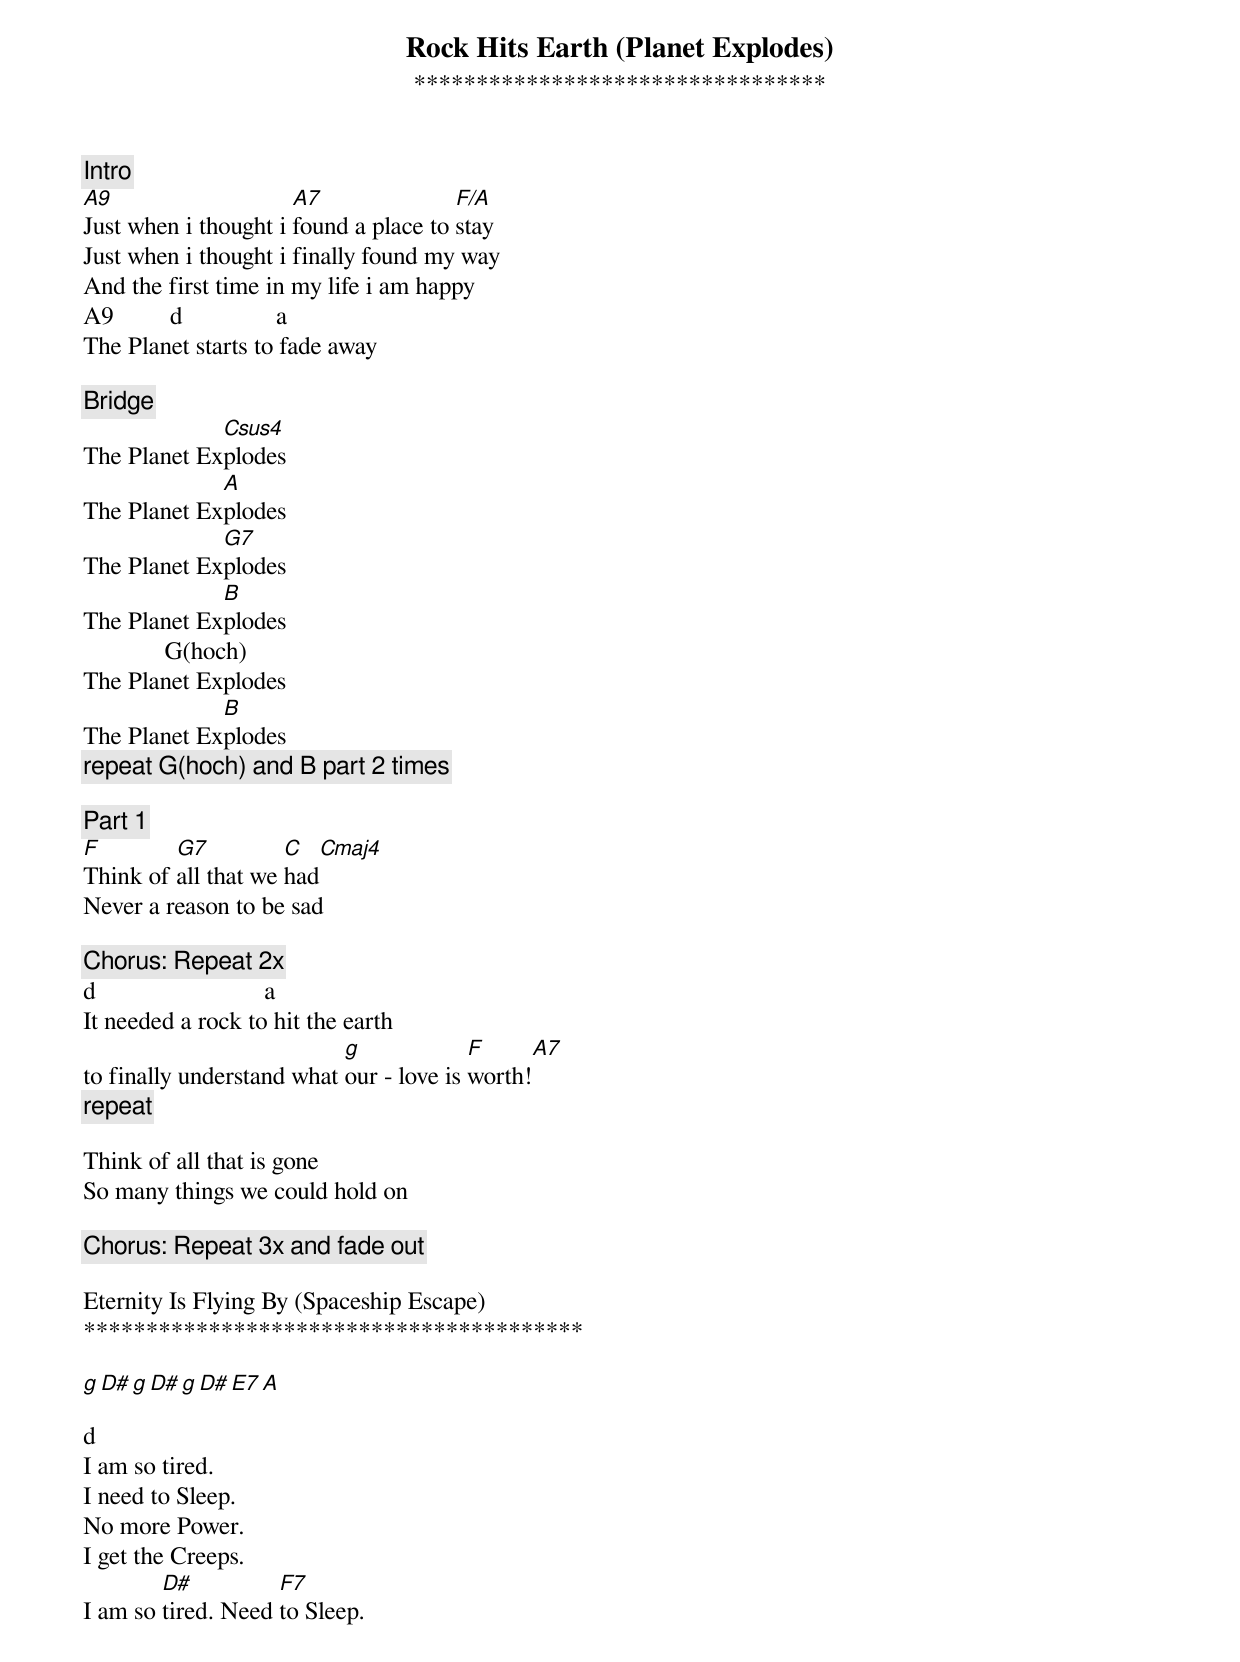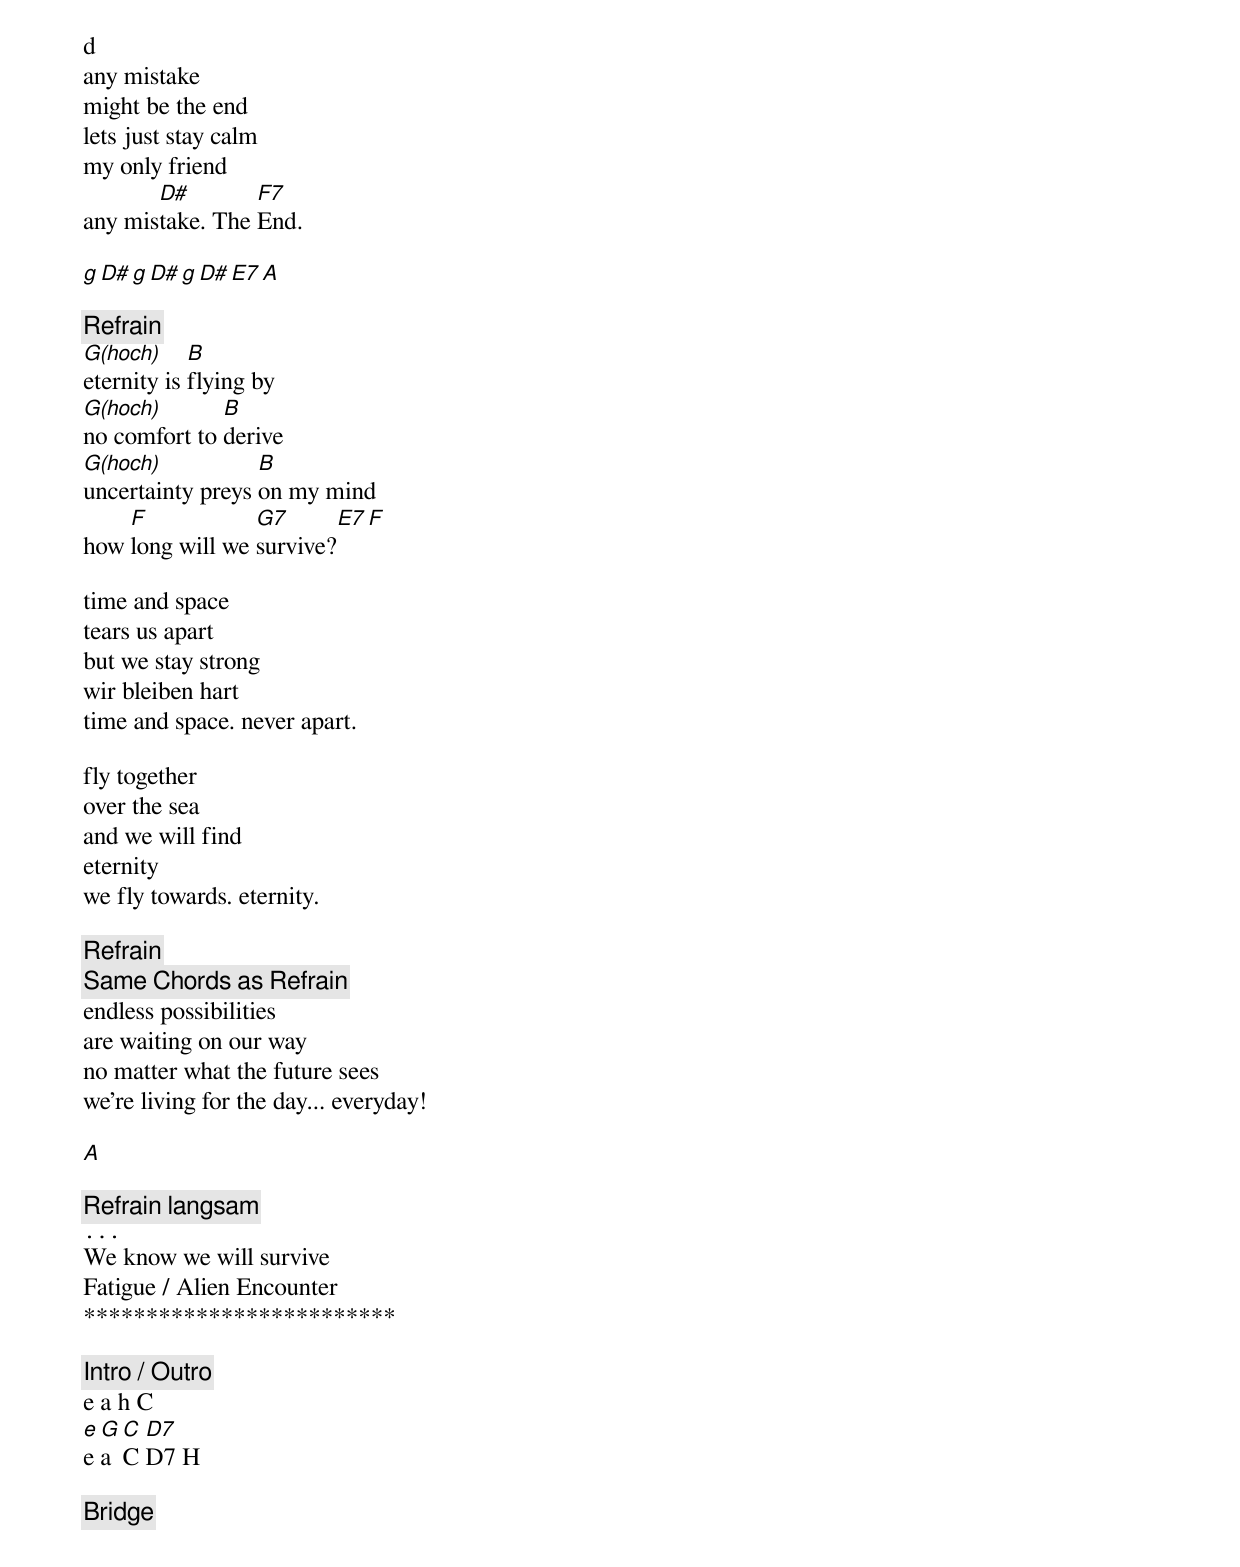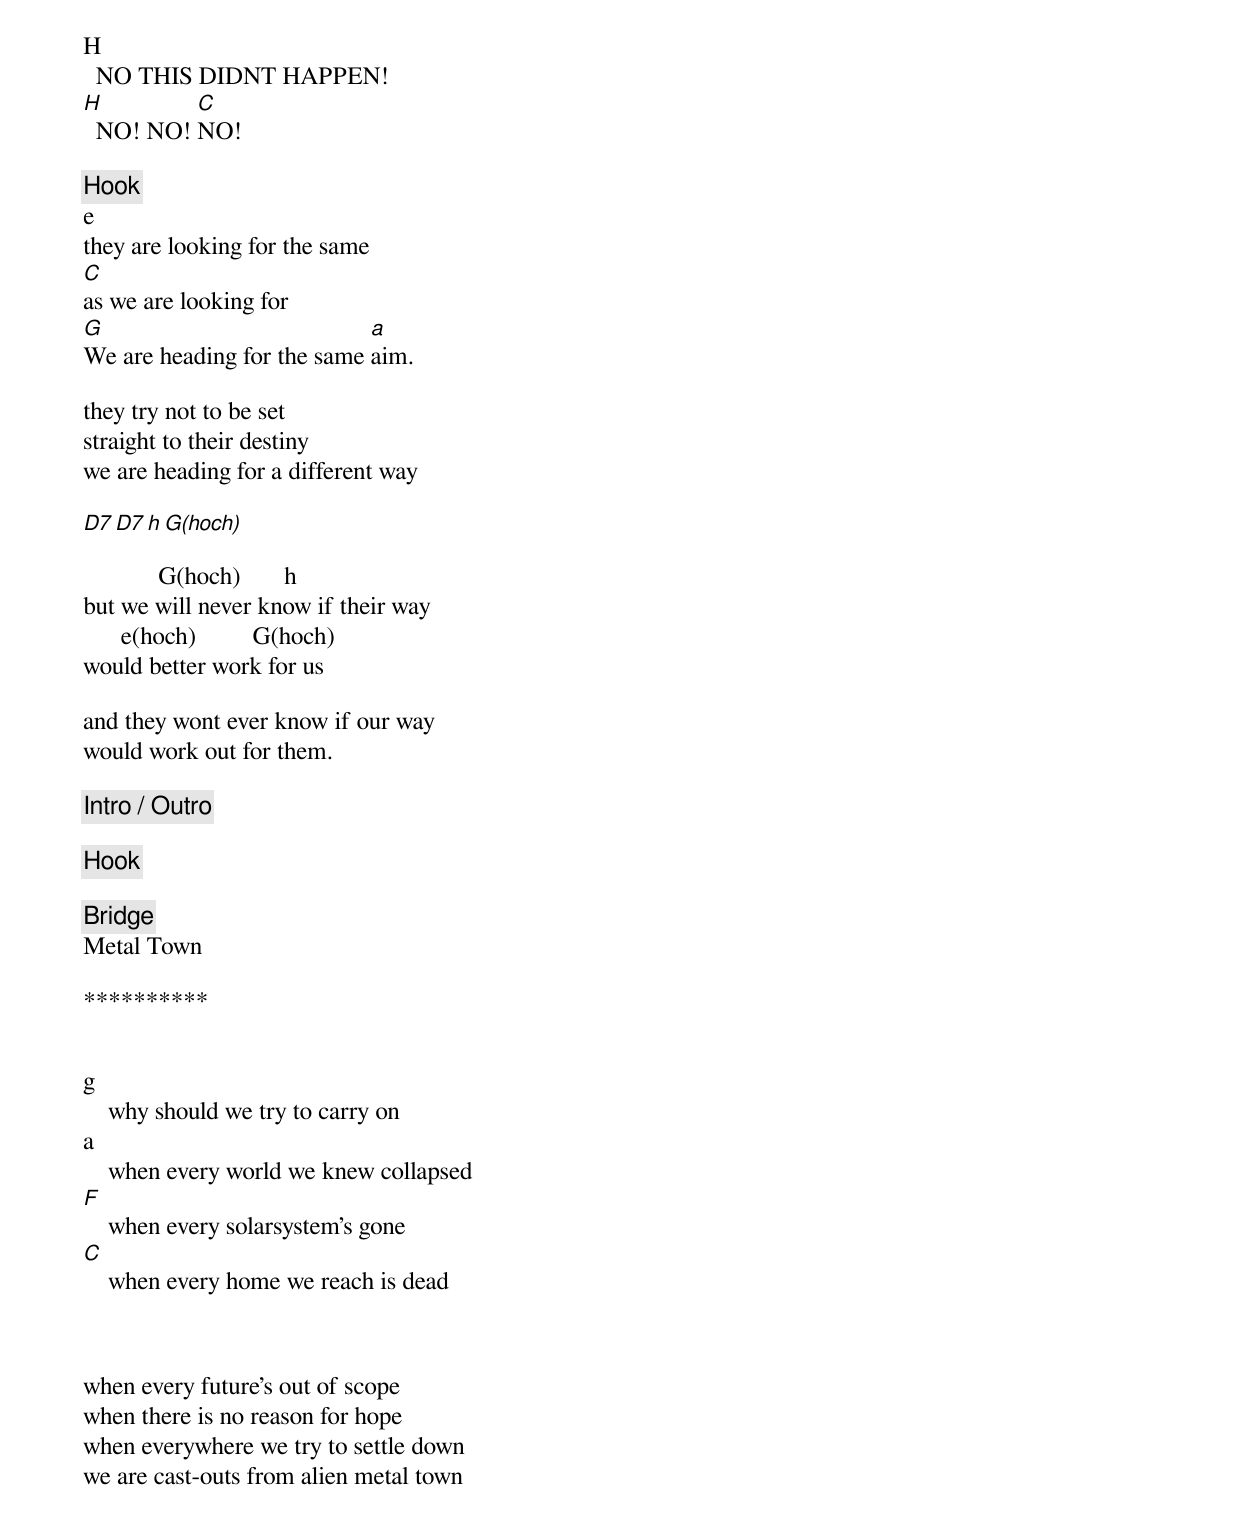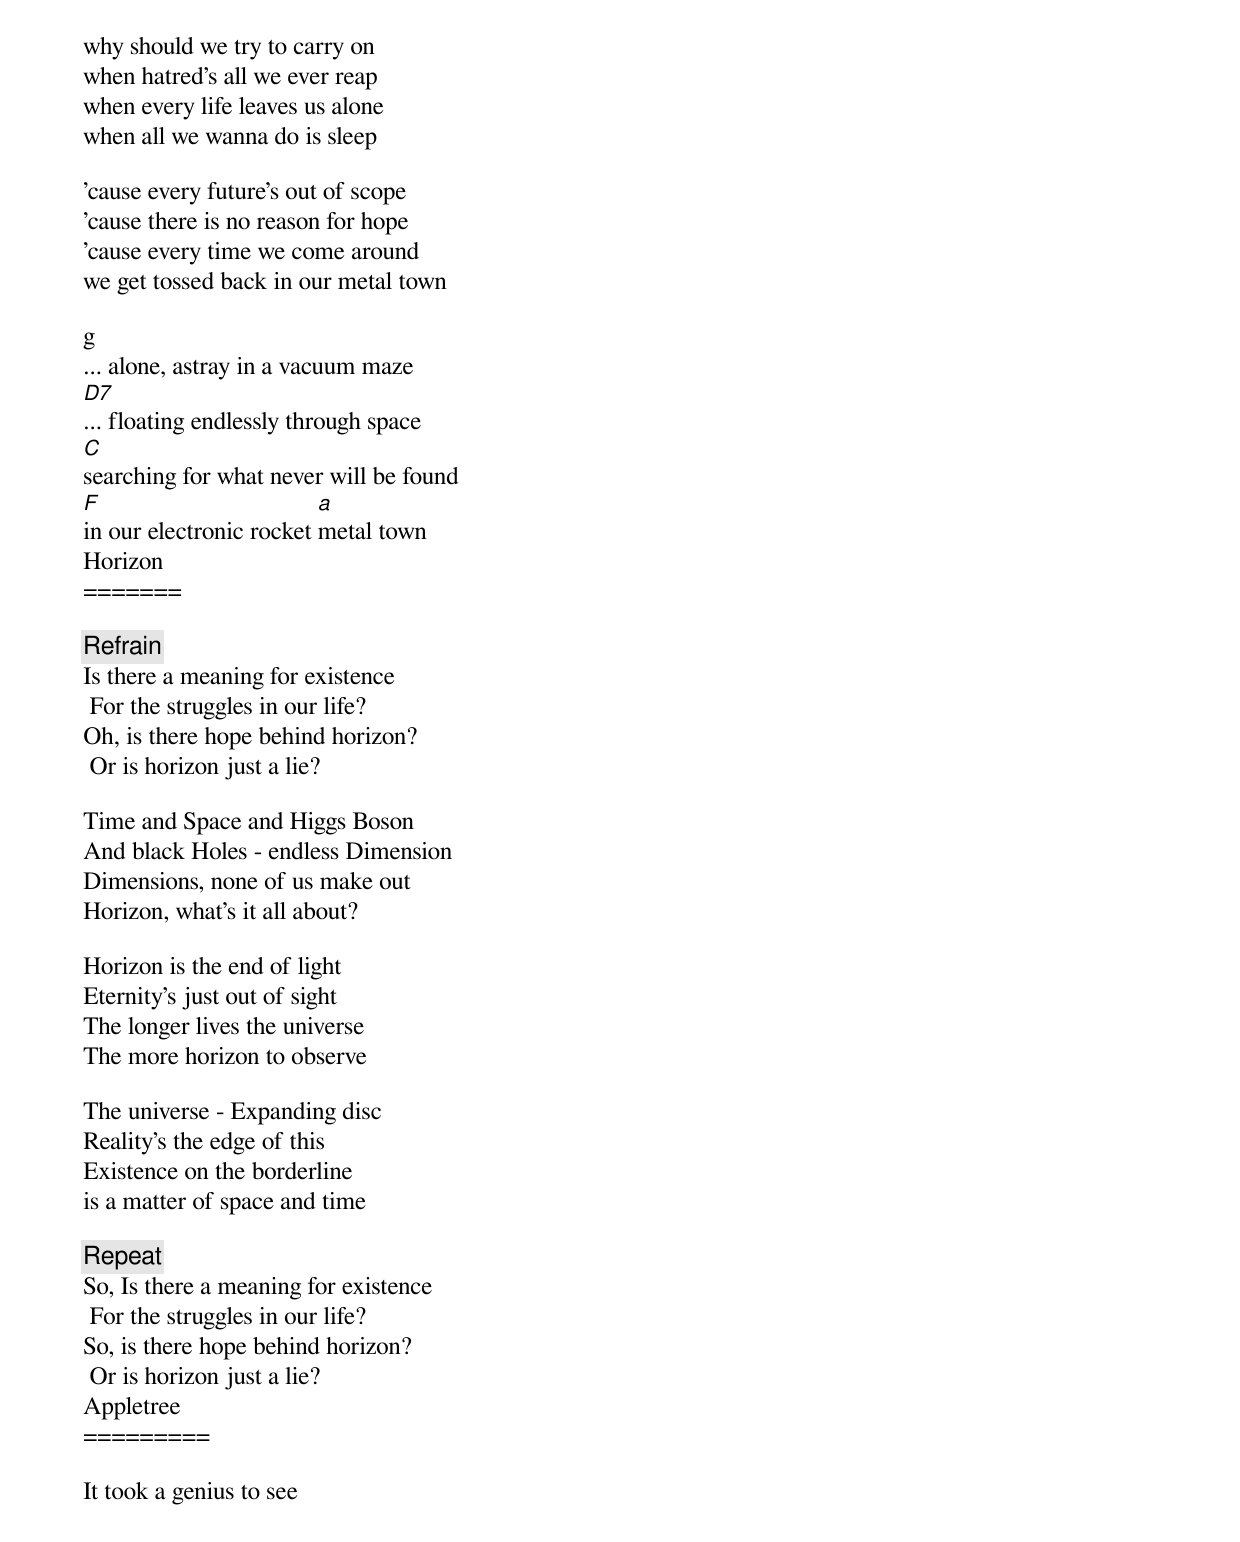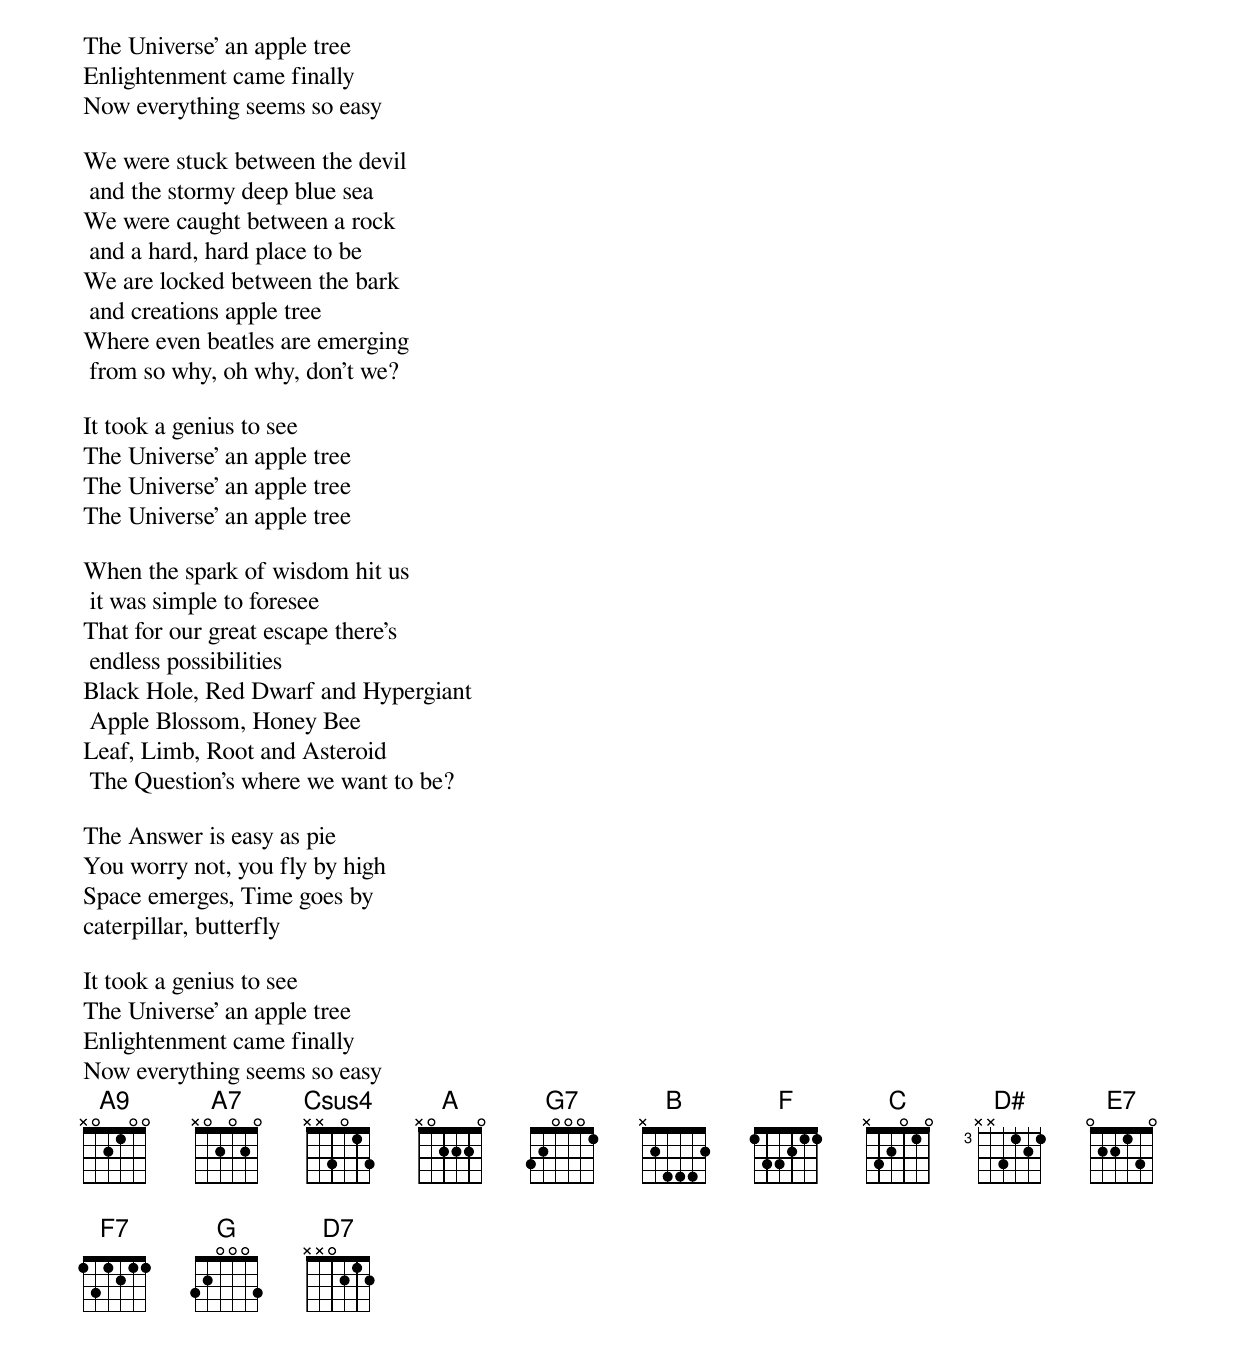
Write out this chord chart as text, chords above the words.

Rock Hits Earth (Planet Explodes)
*********************************

[ Intro ]
A9                    A7               F/A
Just when i thought i found a place to stay
Just when i thought i finally found my way
And the first time in my life i am happy
A9         d               a
The Planet starts to fade away

[ Bridge ]
             Csus4
The Planet Explodes
             A
The Planet Explodes
             G7
The Planet Explodes
             B
The Planet Explodes
             G(hoch)
The Planet Explodes
             B
The Planet Explodes
[ repeat G(hoch) and B part 2 times ]

[ Part 1 ]
F        G7          C   Cmaj4
Think of all that we had
Never a reason to be sad

[ Chorus: Repeat 2x]
d                           a
It needed a rock to hit the earth
                           g             F              A7
to finally understand what our - love is worth!
[ repeat ]

Think of all that is gone
So many things we could hold on

[ Chorus: Repeat 3x and fade out ]

Eternity Is Flying By (Spaceship Escape)
****************************************

g D# g D# g D# E7 A

d
I am so tired.
I need to Sleep.
No more Power.
I get the Creeps.
        D#          F7
I am so tired. Need to Sleep.

d
any mistake
might be the end
lets just stay calm
my only friend
       D#        F7
any mistake. The End.

g D# g D# g D# E7 A

[ Refrain ]
G(hoch)     B
eternity is flying by
G(hoch)       B
no comfort to derive
G(hoch)           B
uncertainty preys on my mind
    F            G7       E7    F
how long will we survive?

time and space
tears us apart
but we stay strong
wir bleiben hart
time and space. never apart.

fly together
over the sea
and we will find
eternity
we fly towards. eternity.

[ Refrain ]
[ Same Chords as Refrain ]
endless possibilities
are waiting on our way
no matter what the future sees
we're living for the day... everyday!

A

[ Refrain langsam ]
...
We know we will survive
Fatigue / Alien Encounter
*************************

[ Intro / Outro ]
e a h C
e G C D7
e a C D7 H

[ Bridge ]
H
  NO THIS DIDNT HAPPEN!
H         C
  NO! NO! NO!

[ Hook ]
e
they are looking for the same
C
as we are looking for
G                           a
We are heading for the same aim.

they try not to be set
straight to their destiny
we are heading for a different way

D7 D7 h G(hoch)

            G(hoch)       h
but we will never know if their way
      e(hoch)         G(hoch)
would better work for us

and they wont ever know if our way
would work out for them.

[ Intro / Outro ]

[ Hook ]

[ Bridge ]
Metal Town

**********


g
    why should we try to carry on
a
    when every world we knew collapsed
F
    when every solarsystem's gone
C
    when every home we reach is dead



when every future's out of scope
when there is no reason for hope
when everywhere we try to settle down
we are cast-outs from alien metal town

why should we try to carry on
when hatred's all we ever reap
when every life leaves us alone
when all we wanna do is sleep

'cause every future's out of scope
'cause there is no reason for hope
'cause every time we come around
we get tossed back in our metal town

g
... alone, astray in a vacuum maze
D7
... floating endlessly through space
C
searching for what never will be found
F                        a
in our electronic rocket metal town
Horizon
=======

[ Refrain ]
Is there a meaning for existence
 For the struggles in our life?
Oh, is there hope behind horizon?
 Or is horizon just a lie?

Time and Space and Higgs Boson
And black Holes - endless Dimension
Dimensions, none of us make out
Horizon, what's it all about?

Horizon is the end of light
Eternity's just out of sight
The longer lives the universe
The more horizon to observe

The universe - Expanding disc
Reality's the edge of this
Existence on the borderline
is a matter of space and time

[ Repeat ]
So, Is there a meaning for existence
 For the struggles in our life?
So, is there hope behind horizon?
 Or is horizon just a lie?
Appletree
=========

It took a genius to see
The Universe' an apple tree
Enlightenment came finally
Now everything seems so easy

We were stuck between the devil
 and the stormy deep blue sea
We were caught between a rock
 and a hard, hard place to be
We are locked between the bark
 and creations apple tree
Where even beatles are emerging
 from so why, oh why, don't we?

It took a genius to see
The Universe' an apple tree
The Universe' an apple tree
The Universe' an apple tree

When the spark of wisdom hit us
 it was simple to foresee
That for our great escape there's
 endless possibilities
Black Hole, Red Dwarf and Hypergiant
 Apple Blossom, Honey Bee
Leaf, Limb, Root and Asteroid
 The Question's where we want to be?

The Answer is easy as pie
You worry not, you fly by high
Space emerges, Time goes by
caterpillar, butterfly

It took a genius to see
The Universe' an apple tree
Enlightenment came finally
Now everything seems so easy
